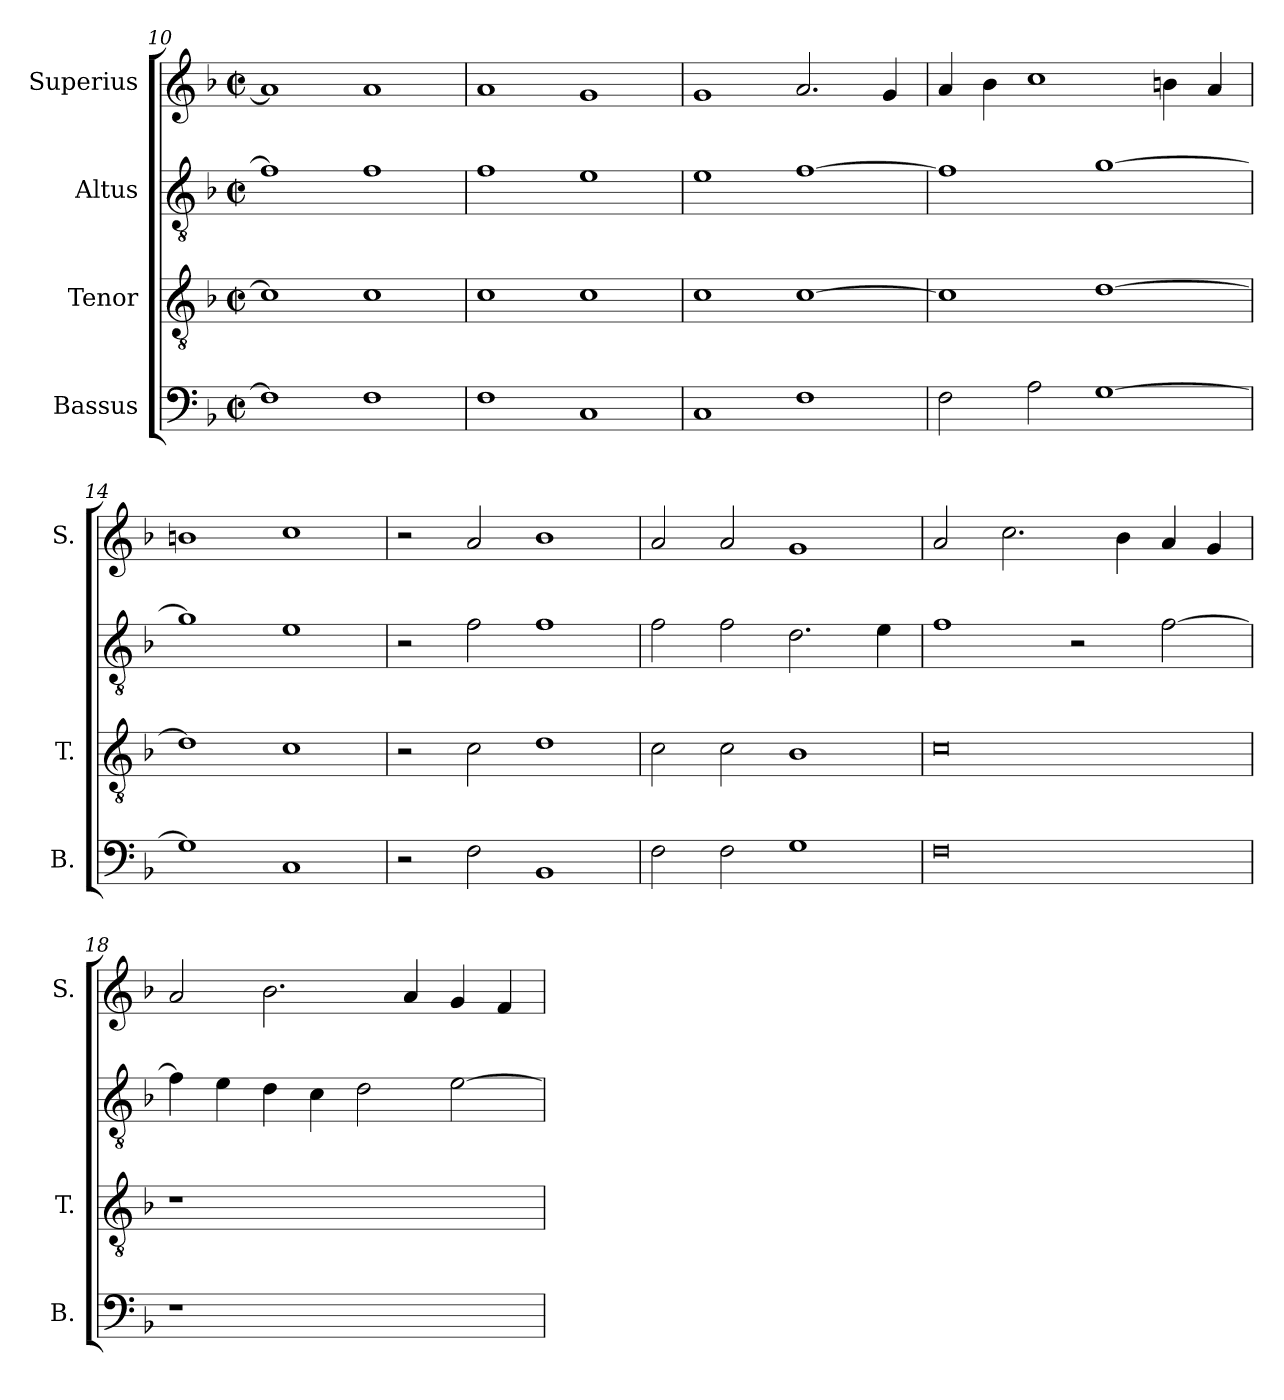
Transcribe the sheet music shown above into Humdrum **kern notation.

**kern	**kern	**kern	**kern
*part4	*part3	*part2	*part1
*staff4	*staff3	*staff2	*staff1
*I"Bassus	*I"Tenor	*I"Altus	*I"Superius
*I'B.	*I'T.	*	*I'S.
*clefF4	*clefGv2	*clefGv2	*clefG2
*	*ITrd7c12	*ITrd7c12	*
*k[b-]	*k[b-]	*k[b-]	*k[b-]
*F:	*F:	*F:	*F:
*M2/2	*M2/2	*M2/2	*M2/2
*met(c|)	*met(c|)	*met(c|)	*met(c|)
=10	=10	=10	=10
1Fi]	1Ci]	1Fi]	1ai]
1Fi	1Ci	1Fi	1ai
=11	=11	=11	=11
1Fi	1Ci	1Fi	1ai
1Ci	1Ci	1Ei	1gi
=12	=12	=12	=12
1Ci	1Ci	1Ei	1gi
1Fi	[>1Ci	[>1Fi	2.ai/
.	.	.	4gi/
!!LO:PB:g=z
=13	=13	=13	=13
2Fi\	1Ci]	1Fi]	4ai/
.	.	.	4b-i\
2Ai\	.	.	1cci
[>1Gi	[>1Di	[>1Gi	.
.	.	.	4bni\
.	.	.	4ai/
=14	=14	=14	=14
1Gi]	1Di]	1Gi]	1bni
1Ci	1Ci	1Ei	1cci
=15	=15	=15	=15
2r	2r	2r	2r
2Fi\	2Ci\	2Fi\	2ai/
1BB-i	1Di	1Fi	1b-i
=16	=16	=16	=16
2Fi\	2Ci\	2Fi\	2ai/
2Fi\	2Ci\	2Fi\	2ai/
1Gi	1BB-i	2.Di\	1gi
.	.	4Ei\	.
=17	=17	=17	=17
0Fi	0Ci	1Fi	2ai/
.	.	.	2.cci\
.	.	2r	.
.	.	.	4b-i\
.	.	[>2Fi\	4ai/
.	.	.	4gi/
!!LO:LB:g=z
=18	=18	=18	=18
!LO:N:vis=1	!LO:N:vis=1	!	!
1r	1r	4Fi\]	2ai/
.	.	4Ei\	.
.	.	4Di\	2.b-i\
.	.	4Ci\	.
1ryy	1ryy	2Di\	.
.	.	.	4ai/
.	.	[>2Ei\	4gi/
.	.	.	4fi/
=	=	=	=
*-	*-	*-	*-
